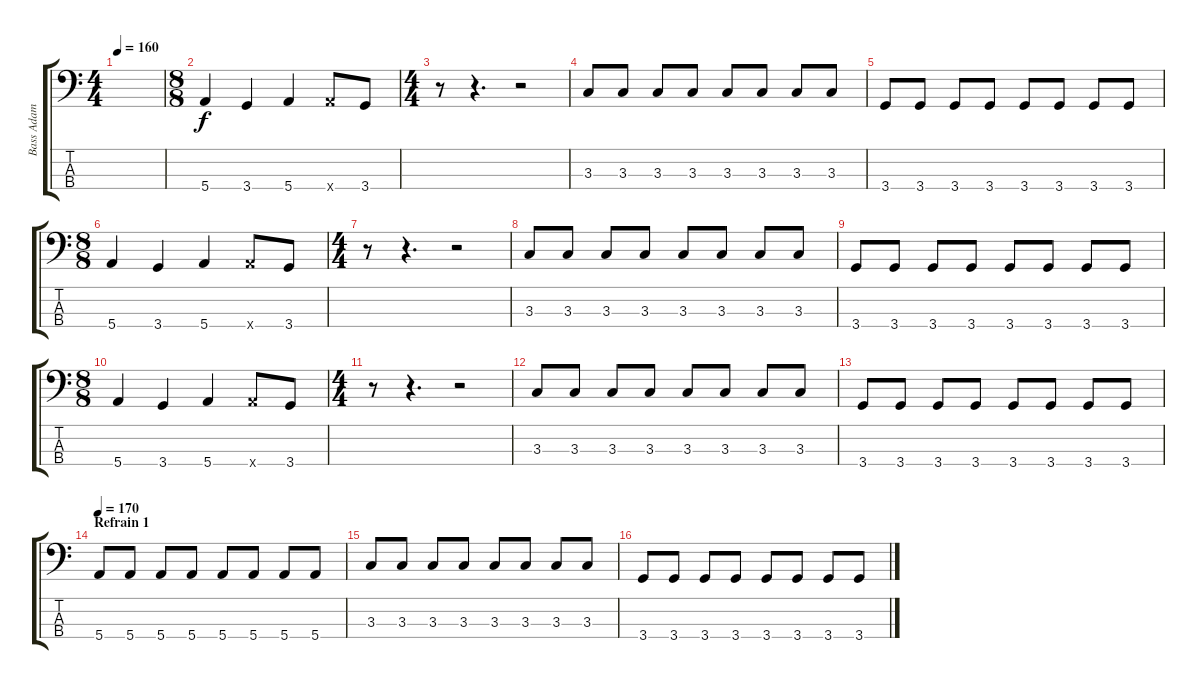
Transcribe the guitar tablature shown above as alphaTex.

\track ("Bass Adam" "Bass Adam") {instrument electricbasspick}
\staff {score tabs}
\tuning (G2 D2 A1 E1) {hide}
\ts (4 4)
\tempo 160
\clef f4
\ks c
|
\ts (8 8)
5.4.4 3.4.4 5.4.4 5.4{x}.8 3.4.8 |
\ts (4 4)
r.8 r.4{d} r.2 |
3.3.8 3.3.8 3.3.8 3.3.8 3.3.8 3.3.8 3.3.8 3.3.8 |
3.4.8 3.4.8 3.4.8 3.4.8 3.4.8 3.4.8 3.4.8 3.4.8 |
\ts (8 8)
5.4.4 3.4.4 5.4.4 5.4{x}.8 3.4.8 |
\ts (4 4)
r.8 r.4{d} r.2 |
3.3.8 3.3.8 3.3.8 3.3.8 3.3.8 3.3.8 3.3.8 3.3.8 |
3.4.8 3.4.8 3.4.8 3.4.8 3.4.8 3.4.8 3.4.8 3.4.8 |
\ts (8 8)
5.4.4 3.4.4 5.4.4 5.4{x}.8 3.4.8 |
\ts (4 4)
r.8 r.4{d} r.2 |
3.3.8 3.3.8 3.3.8 3.3.8 3.3.8 3.3.8 3.3.8 3.3.8 |
3.4.8 3.4.8 3.4.8 3.4.8 3.4.8 3.4.8 3.4.8 3.4.8 |
\section ("" "Refrain 1")
\tempo 170
5.4.8 5.4.8 5.4.8 5.4.8 5.4.8 5.4.8 5.4.8 5.4.8 |
3.3.8 3.3.8 3.3.8 3.3.8 3.3.8 3.3.8 3.3.8 3.3.8 |
3.4.8 3.4.8 3.4.8 3.4.8 3.4.8 3.4.8 3.4.8 3.4.8
